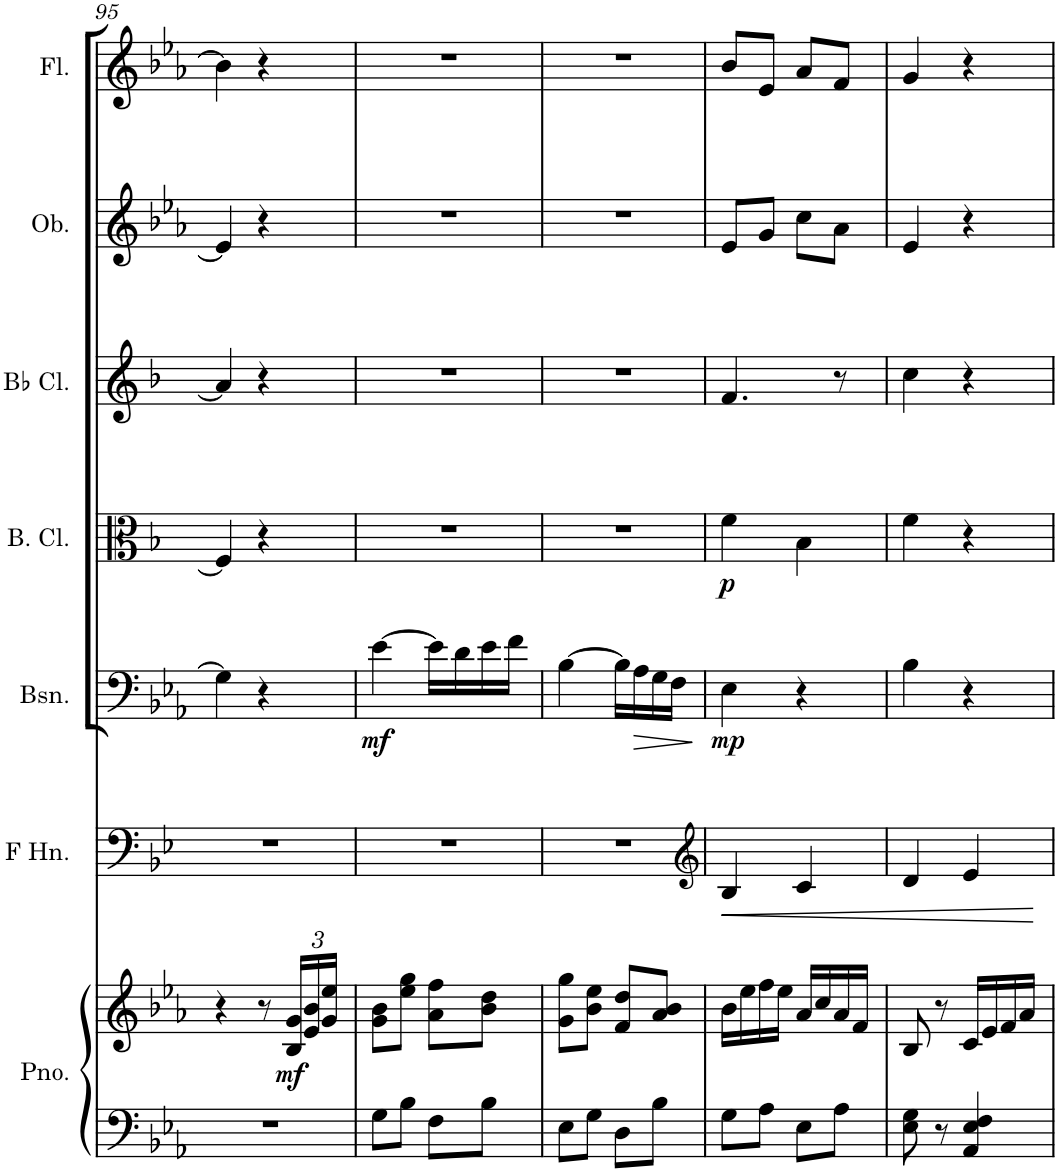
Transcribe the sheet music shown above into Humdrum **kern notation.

**kern	**kern	**dynam	**kern	**kern	**dynam	**kern	**dynam	**kern	**kern	**kern
*part7	*part7	*part7	*part6	*part5	*part5	*part4	*part4	*part3	*part2	*part1
*staff8	*staff7	*staff7/8	*staff6	*staff5	*staff5	*staff4	*staff4	*staff3	*staff2	*staff1
*I"Grand Piano	*	*	*I"French Horn	*I"Bassoon	*	*I"Bass Clarinet	*	*I"Bb Clarinet	*I"Oboe	*I"Flute
*I'Pno.	*	*	*I'F Hn.	*I'Bsn.	*	*I'B. Cl.	*	*I'Bb Cl.	*I'Ob.	*I'Fl.
!!LO:PB:g=z
*clefF4	*clefG2	*	*clefF4	*clefF4	*	*clefC3	*	*clefG2	*clefG2	*clefG2
*	*	*	*Trd4c7	*	*	*Trd8c14	*	*Trd1c2	*	*
*k[b-e-a-]	*k[b-e-a-]	*	*k[b-e-]	*k[b-e-a-]	*	*k[b-]	*	*k[b-]	*k[b-e-a-]	*k[b-e-a-]
*E-:	*E-:	*	*B-:	*E-:	*	*F:	*	*F:	*E-:	*E-:
*M2/4	*M2/4	*	*M2/4	*M2/4	*	*M2/4	*	*M2/4	*M2/4	*M2/4
=95	=95	=95	=95	=95	=95	=95	=95	=95	=95	=95
2r	4r	.	2r	4G\]	.	4F/]	.	4a/]	4e-/]	4b-\]
.	8r	.	.	4r	.	4r	.	4r	4r	4r
*	*Xbrackettup	*	*	*	*	*	*	*	*	*
!	!	!LO:DY:b	!	!	!	!	!	!	!	!
.	24B-/ 24g/LL	mf	.	.	.	.	.	.	.	.
.	24e-/ 24b-/	.	.	.	.	.	.	.	.	.
.	24g/ 24ee-/JJ	.	.	.	.	.	.	.	.	.
=96	=96	=96	=96	=96	=96	=96	=96	=96	=96	=96
!	!	!	!	!	!LO:DY:b	!	!	!	!	!
8G\L	8g\ 8b-\L	.	2r	[4e-\	mf	2r	.	2r	2r	2r
8B-\J	8ee-\ 8gg\J	.	.	.	.	.	.	.	.	.
8F\L	8a-\ 8ff\L	.	.	16e-\LL]	.	.	.	.	.	.
.	.	.	.	16d\	.	.	.	.	.	.
8B-\J	8b-\ 8dd\J	.	.	16e-\	.	.	.	.	.	.
.	.	.	.	16f\JJ	.	.	.	.	.	.
=97	=97	=97	=97	=97	=97	=97	=97	=97	=97	=97
8E-\L	8g\ 8gg\L	.	2r	[4B-\	.	2r	.	2r	2r	2r
8G\J	8b-\ 8ee-\J	.	.	.	.	.	.	.	.	.
8D\L	8f/ 8dd/L	.	.	16B-\LL]	.	.	.	.	.	.
!	!	!	!	!	!LO:HP:b	!	!	!	!	!
.	.	.	.	16A-\	>	.	.	.	.	.
8B-\J	8a-/ 8b-/J	.	.	16G\	.	.	.	.	.	.
.	.	.	.	16F\JJ	.	.	.	.	.	.
.	.	.	.	.	]	.	.	.	.	.
=98	=98	=98	=98	=98	=98	=98	=98	=98	=98	=98
*	*	*	*clefG2	*	*	*	*	*	*	*
!	!	!	!	!	!LO:DY:b	!	!LO:DY:b	!	!	!
8G\L	16b-\LL	.	4B-/	4E-\	mp	4f\	p	4.f/	8e-/L	8b-/L
.	16ee-\	.	.	.	.	.	.	.	.	.
8A-\J	16ff\	.	.	.	.	.	.	.	8g/J	8e-/J
.	16ee-\JJ	.	.	.	.	.	.	.	.	.
8E-\L	16a-/LL	.	4c/	4r	.	4B-\	.	.	8cc\L	8a-/L
.	16cc/	.	.	.	.	.	.	.	.	.
8A-\J	16a-/	.	.	.	.	.	.	8r	8a-\J	8f/J
.	16f/JJ	.	.	.	.	.	.	.	.	.
=99	=99	=99	=99	=99	=99	=99	=99	=99	=99	=99
8E-\ 8G\	8B-/	.	4d/	4B-\	.	4f\	.	4cc\	4e-/	4g/
8r	8r	.	.	.	.	.	.	.	.	.
4AA-/ 4E-/ 4F/	16c/LL	.	4e-/	4r	.	4r	.	4r	4r	4r
.	16e-/	.	.	.	.	.	.	.	.	.
.	16f/	.	.	.	.	.	.	.	.	.
.	16a-/JJ	.	.	.	.	.	.	.	.	.
=	=	=	=	=	=	=	=	=	=	=
*-	*-	*-	*-	*-	*-	*-	*-	*-	*-	*-
